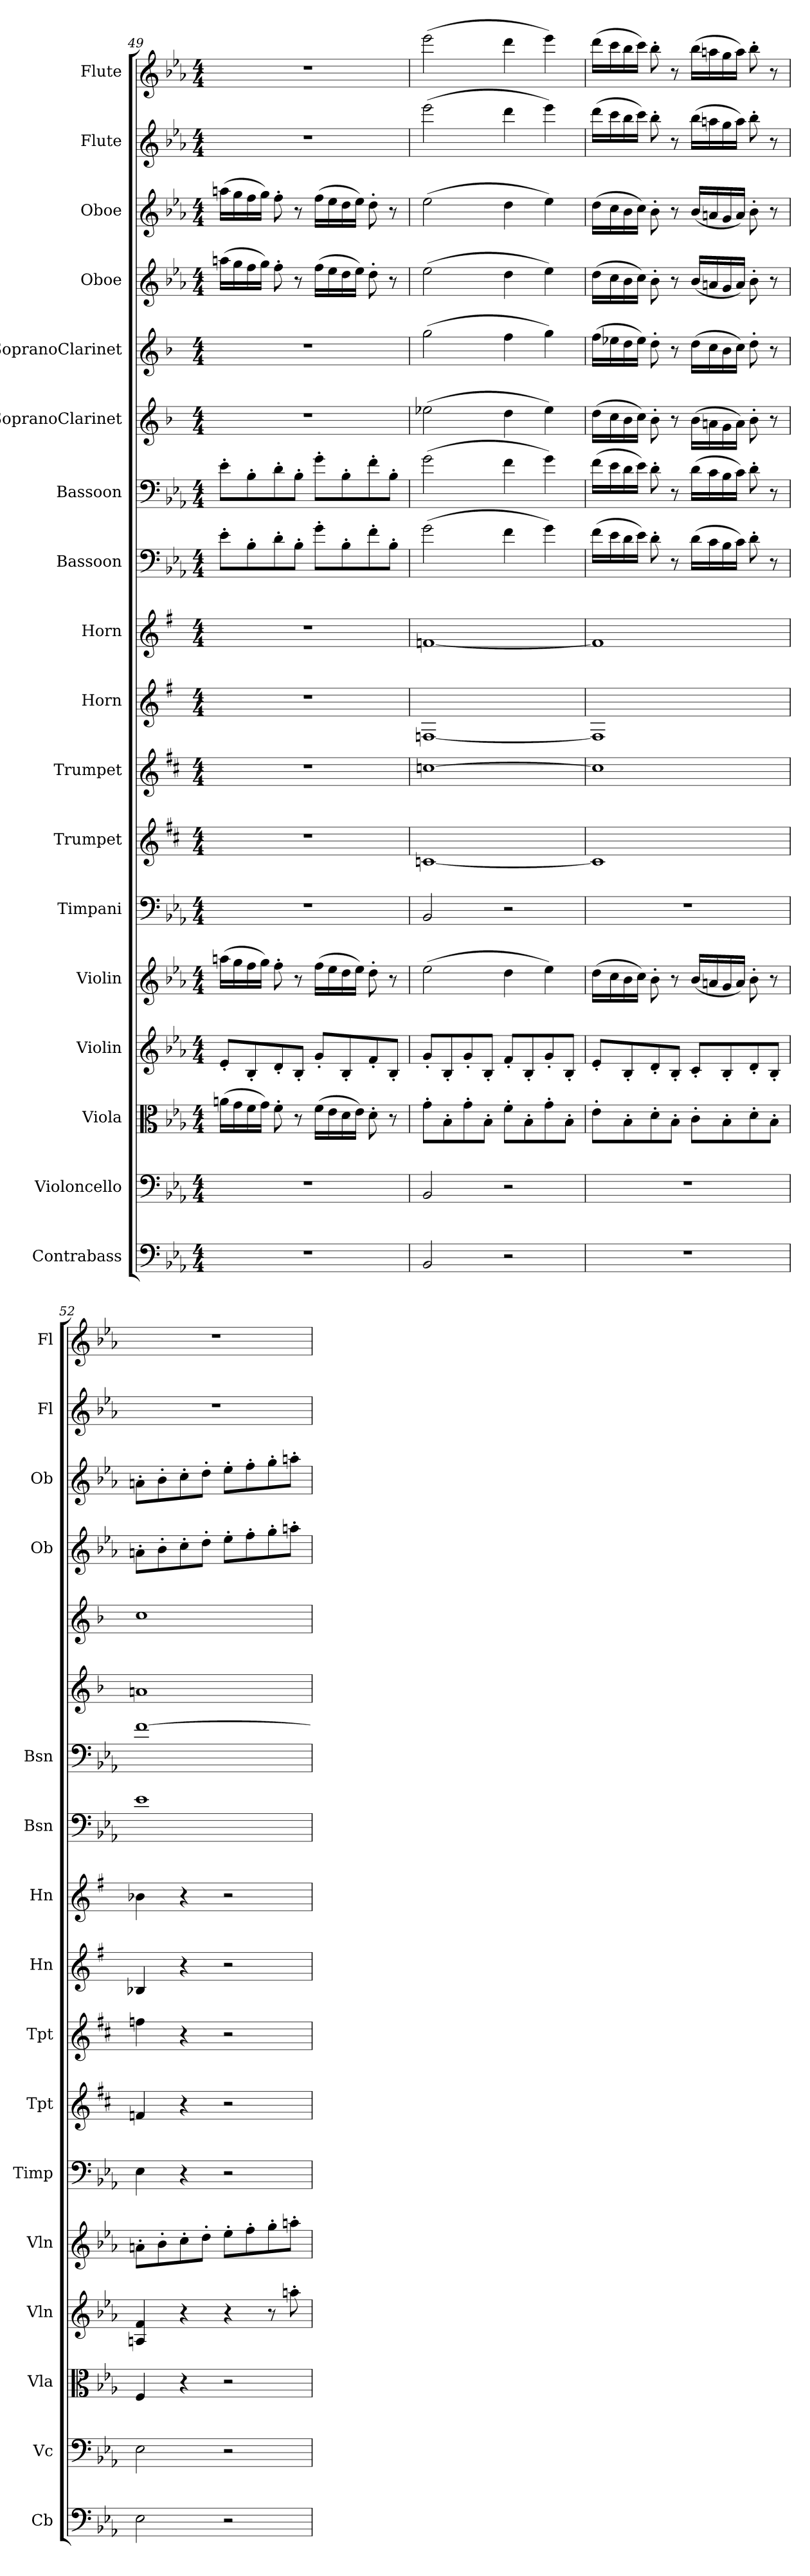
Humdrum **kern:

**kern	**kern	**kern	**kern	**kern	**kern	**kern	**kern	**kern	**kern	**kern	**kern	**kern	**kern	**kern	**kern	**kern	**kern
*part18	*part17	*part16	*part15	*part14	*part13	*part12	*part11	*part10	*part9	*part8	*part7	*part6	*part5	*part4	*part3	*part2	*part1
*staff18	*staff17	*staff16	*staff15	*staff14	*staff13	*staff12	*staff11	*staff10	*staff9	*staff8	*staff7	*staff6	*staff5	*staff4	*staff3	*staff2	*staff1
*I"Contrabass	*I"Violoncello	*I"Viola	*I"Violin	*I"Violin	*I"Timpani	*I"Trumpet	*I"Trumpet	*I"Horn	*I"Horn	*I"Bassoon	*I"Bassoon	*I"SopranoClarinet	*I"SopranoClarinet	*I"Oboe	*I"Oboe	*I"Flute	*I"Flute
*I'Cb	*I'Vc	*I'Vla	*I'Vln	*I'Vln	*I'Timp	*I'Tpt	*I'Tpt	*I'Hn	*I'Hn	*I'Bsn	*I'Bsn	*	*	*I'Ob	*I'Ob	*I'Fl	*I'Fl
*clefF4	*clefF4	*clefC3	*clefG2	*clefG2	*clefF4	*clefG2	*clefG2	*clefG2	*clefG2	*clefF4	*clefF4	*clefG2	*clefG2	*clefG2	*clefG2	*clefG2	*clefG2
*ITrd7c12	*	*	*	*	*	*ITrd1c2	*ITrd1c2	*ITrd4c7	*ITrd4c7	*	*	*	*	*	*	*	*
*k[b-e-a-]	*k[b-e-a-]	*k[b-e-a-]	*k[b-e-a-]	*k[b-e-a-]	*k[b-e-a-]	*k[]	*k[]	*k[]	*k[]	*k[b-e-a-]	*k[b-e-a-]	*k[b-]	*k[b-]	*k[b-e-a-]	*k[b-e-a-]	*k[b-e-a-]	*k[b-e-a-]
*M4/4	*M4/4	*M4/4	*M4/4	*M4/4	*M4/4	*M4/4	*M4/4	*M4/4	*M4/4	*M4/4	*M4/4	*M4/4	*M4/4	*M4/4	*M4/4	*M4/4	*M4/4
=49	=49	=49	=49	=49	=49	=49	=49	=49	=49	=49	=49	=49	=49	=49	=49	=49	=49
1r	1r	(>16an\LL	8e-'/L	(>16aan\LL	1r	1r	1r	1r	1r	8e-'\L	8e-'\L	1r	1r	(>16aan\LL	(>16aan\LL	1r	1r
.	.	16g\	.	16gg\	.	.	.	.	.	.	.	.	.	16gg\	16gg\	.	.
.	.	16f\	8B-'/	16ff\	.	.	.	.	.	8B-'\	8B-'\	.	.	16ff\	16ff\	.	.
.	.	16g\JJ)	.	16gg\JJ)	.	.	.	.	.	.	.	.	.	16gg\JJ)	16gg\JJ)	.	.
.	.	8f'\	8d'/	8ff'\	.	.	.	.	.	8d'\	8d'\	.	.	8ff'\	8ff'\	.	.
.	.	8r	8B-'/J	8r	.	.	.	.	.	8B-'\J	8B-'\J	.	.	8r	8r	.	.
.	.	(>16f\LL	8g'/L	(>16ff\LL	.	.	.	.	.	8g'\L	8g'\L	.	.	(>16ff\LL	(>16ff\LL	.	.
.	.	16e-\	.	16ee-\	.	.	.	.	.	.	.	.	.	16ee-\	16ee-\	.	.
.	.	16d\	8B-'/	16dd\	.	.	.	.	.	8B-'\	8B-'\	.	.	16dd\	16dd\	.	.
.	.	16e-\JJ)	.	16ee-\JJ)	.	.	.	.	.	.	.	.	.	16ee-\JJ)	16ee-\JJ)	.	.
.	.	8d'\	8f'/	8dd'\	.	.	.	.	.	8f'\	8f'\	.	.	8dd'\	8dd'\	.	.
.	.	8r	8B-'/J	8r	.	.	.	.	.	8B-'\J	8B-'\J	.	.	8r	8r	.	.
=50	=50	=50	=50	=50	=50	=50	=50	=50	=50	=50	=50	=50	=50	=50	=50	=50	=50
2BBB-/	2BB-/	8g'\L	8g'/L	(>2ee-\	2BB-/	[1B-X	[1b-X	[1BB-X	[1B-X	(>2g\	(>2g\	(>2ee-X\	(>2gg\	(>2ee-\	(>2ee-\	(>2eee-\	(>2eee-\
.	.	8B-'\	8B-'/	.	.	.	.	.	.	.	.	.	.	.	.	.	.
.	.	8g'\	8g'/	.	.	.	.	.	.	.	.	.	.	.	.	.	.
.	.	8B-'\J	8B-'/J	.	.	.	.	.	.	.	.	.	.	.	.	.	.
2r	2r	8f'\L	8f'/L	4dd\	2r	.	.	.	.	4f\	4f\	4dd\	4ff\	4dd\	4dd\	4ddd\	4ddd\
.	.	8B-'\	8B-'/	.	.	.	.	.	.	.	.	.	.	.	.	.	.
.	.	8g'\	8g'/	4ee-\)	.	.	.	.	.	4g\)	4g\)	4ee-\)	4gg\)	4ee-\)	4ee-\)	4eee-\)	4eee-\)
.	.	8B-'\J	8B-'/J	.	.	.	.	.	.	.	.	.	.	.	.	.	.
=51	=51	=51	=51	=51	=51	=51	=51	=51	=51	=51	=51	=51	=51	=51	=51	=51	=51
1r	1r	8e-'\L	8e-'/L	(>16dd\LL	1r	1B-]	1b-]	1BB-]	1B-]	(>16f\LL	(>16f\LL	(>16dd\LL	(>16ff\LL	(>16dd\LL	(>16dd\LL	(>16ddd\LL	(>16ddd\LL
.	.	.	.	16cc\	.	.	.	.	.	16e-\	16e-\	16cc\	16ee-X\	16cc\	16cc\	16ccc\	16ccc\
.	.	8B-'\	8B-'/	16b-\	.	.	.	.	.	16d\	16d\	16b-\	16dd\	16b-\	16b-\	16bb-\	16bb-\
.	.	.	.	16cc\JJ)	.	.	.	.	.	16e-\JJ)	16e-\JJ)	16cc\JJ)	16ee-\JJ)	16cc\JJ)	16cc\JJ)	16ccc\JJ)	16ccc\JJ)
.	.	8d'\	8d'/	8b-'\	.	.	.	.	.	8d'\	8d'\	8b-'\	8dd'\	8b-'\	8b-'\	8bb-'\	8bb-'\
.	.	8B-'\J	8B-'/J	8r	.	.	.	.	.	8r	8r	8r	8r	8r	8r	8r	8r
.	.	8c'\L	8c'/L	(<16b-/LL	.	.	.	.	.	(>16d\LL	(>16d\LL	(>16b-\LL	(>16dd\LL	(<16b-/LL	(<16b-/LL	(>16bb-\LL	(>16bb-\LL
.	.	.	.	16an/	.	.	.	.	.	16c\	16c\	16an\	16cc\	16an/	16an/	16aan\	16aan\
.	.	8B-'\	8B-'/	16g/	.	.	.	.	.	16B-\	16B-\	16g\	16b-\	16g/	16g/	16gg\	16gg\
.	.	.	.	16a/JJ)	.	.	.	.	.	16c\JJ)	16c\JJ)	16a\JJ)	16cc\JJ)	16a/JJ)	16a/JJ)	16aa\JJ)	16aa\JJ)
.	.	8d'\	8d'/	8b-'\	.	.	.	.	.	8d'\	8d'\	8b-'\	8dd'\	8b-'\	8b-'\	8bb-'\	8bb-'\
.	.	8B-'\J	8B-'/J	8r	.	.	.	.	.	8r	8r	8r	8r	8r	8r	8r	8r
=52	=52	=52	=52	=52	=52	=52	=52	=52	=52	=52	=52	=52	=52	=52	=52	=52	=52
2EE-\	2E-\	4F/	4An/ 4f/	8an'\L	4E-\	4e-X/	4ee-X\	4E-X/	4e-X\	1e-	[1f	1an	1cc	8an'\L	8an'\L	1r	1r
.	.	.	.	8b-'\	.	.	.	.	.	.	.	.	.	8b-'\	8b-'\	.	.
.	.	4r	4r	8cc'\	4r	4r	4r	4r	4r	.	.	.	.	8cc'\	8cc'\	.	.
.	.	.	.	8dd'\J	.	.	.	.	.	.	.	.	.	8dd'\J	8dd'\J	.	.
2r	2r	2r	4r	8ee-'\L	2r	2r	2r	2r	2r	.	.	.	.	8ee-'\L	8ee-'\L	.	.
.	.	.	.	8ff'\	.	.	.	.	.	.	.	.	.	8ff'\	8ff'\	.	.
.	.	.	8r	8gg'\	.	.	.	.	.	.	.	.	.	8gg'\	8gg'\	.	.
.	.	.	8aan'\	8aan'\J	.	.	.	.	.	.	.	.	.	8aan'\J	8aan'\J	.	.
=	=	=	=	=	=	=	=	=	=	=	=	=	=	=	=	=	=
*-	*-	*-	*-	*-	*-	*-	*-	*-	*-	*-	*-	*-	*-	*-	*-	*-	*-
